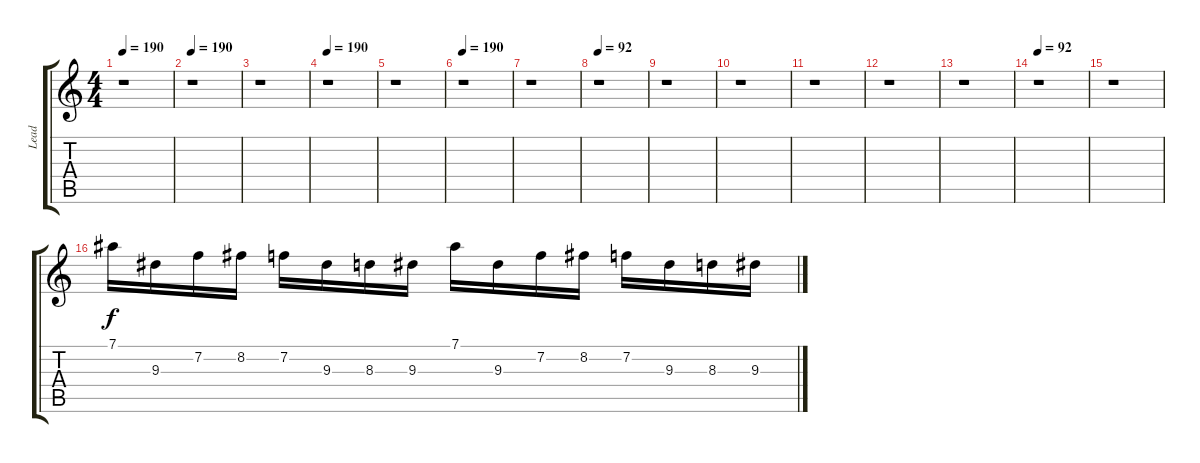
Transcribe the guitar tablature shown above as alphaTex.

\track ("Lead" "Lead") {instrument distortionguitar}
\staff {score tabs}
\tuning (Eb4 Bb3 Gb3 Db3 Ab2 Eb2) {hide}
\ts (4 4)
\tempo 190
\clef g2
\ks c
r.1{dy f} |
\tempo 190
r.1 |
r.1 |
\tempo 190
r.1 |
r.1 |
\tempo 190
r.1 |
r.1 |
\tempo 92
r.1 |
r.1 |
r.1 |
r.1 |
r.1 |
r.1 |
\tempo 92
r.1 |
r.1 |
7.1.16{balance 8} 9.3.16 7.2.16 8.2.16 7.2.16 9.3.16 8.3.16 9.3.16 7.1.16 9.3.16 7.2.16 8.2.16 7.2.16 9.3.16 8.3.16 9.3.16
